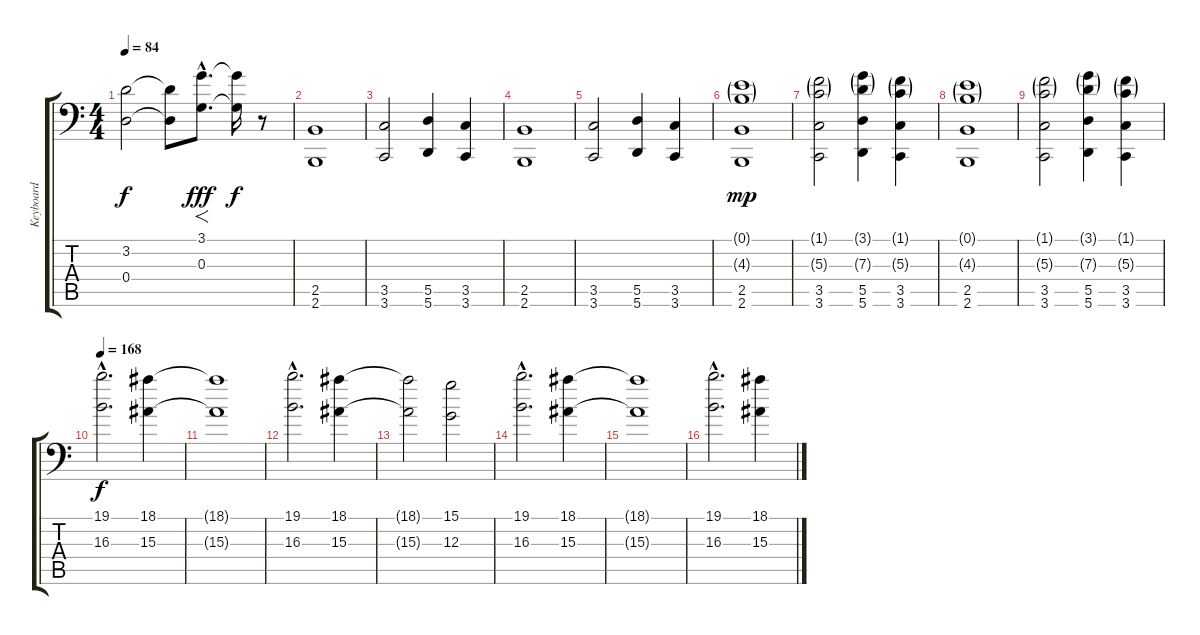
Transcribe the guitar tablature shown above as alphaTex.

\track ("Keyboard" "Keyboard") {instrument choiraahs}
\staff {score tabs}
\tuning (E4 B3 G3 D3 A2 A1) {hide}
\ts (4 4)
\tempo 84
\clef f4
\ks c
(3.2 0.4).2{dy f} (3.2{t} 0.4{t}).8 (3.1{hac} 0.3{hac}).8{f d dy fff} (3.1{t} 0.3{t}).16{dy f} r.8 |
(2.5 2.6).1 |
(3.5 3.6).2 (5.5 5.6).4 (3.5 3.6).4 |
(2.5 2.6).1 |
(3.5 3.6).2 (5.5 5.6).4 (3.5 3.6).4 |
(0.1{g} 4.3{g} 2.5 2.6).1{dy mp} |
(1.1{g} 5.3{g} 3.5 3.6).2 (3.1{g} 7.3{g} 5.5 5.6).4 (1.1{g} 5.3{g} 3.5 3.6).4 |
(0.1{g} 4.3{g} 2.5 2.6).1 |
(1.1{g} 5.3{g} 3.5 3.6).2 (3.1{g} 7.3{g} 5.5 5.6).4 (1.1{g} 5.3{g} 3.5 3.6).4 |
\tempo 168
(19.1{hac} 16.3{hac}).2{d dy f} (18.1 15.3).4 |
(18.1{t} 15.3{t}).1 |
(19.1{hac} 16.3{hac}).2{d} (18.1 15.3).4 |
(18.1{t} 15.3{t}).2 (15.1 12.3).2 |
(19.1{hac} 16.3{hac}).2{d} (18.1 15.3).4 |
(18.1{t} 15.3{t}).1 |
(19.1{hac} 16.3{hac}).2{d} (18.1 15.3).4
